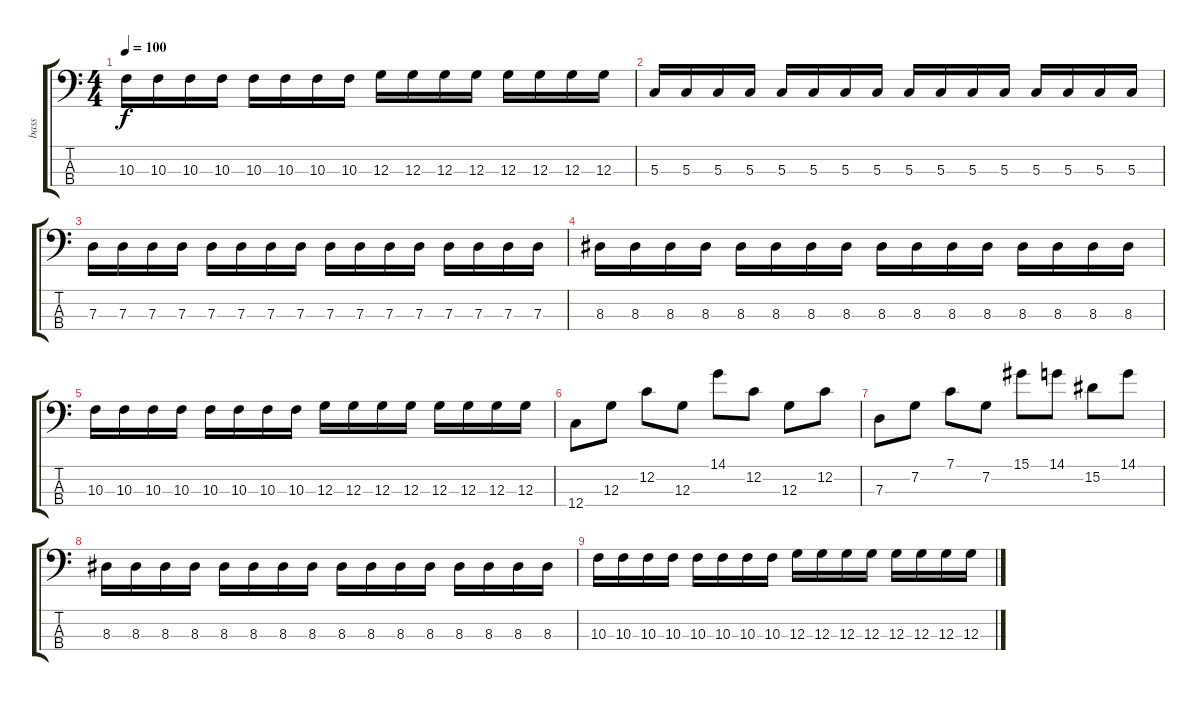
\track ("bass" "bass") {instrument electricbasspick}
\staff {score tabs}
\tuning (F2 C2 G1 C1) {hide}
\ts (4 4)
\tempo 100
\clef f4
\ks c
10.3.16{dy f} 10.3.16 10.3.16 10.3.16 10.3.16 10.3.16 10.3.16 10.3.16 12.3.16 12.3.16 12.3.16 12.3.16 12.3.16 12.3.16 12.3.16 12.3.16 |
5.3.16 5.3.16 5.3.16 5.3.16 5.3.16 5.3.16 5.3.16 5.3.16 5.3.16 5.3.16 5.3.16 5.3.16 5.3.16 5.3.16 5.3.16 5.3.16 |
7.3.16 7.3.16 7.3.16 7.3.16 7.3.16 7.3.16 7.3.16 7.3.16 7.3.16 7.3.16 7.3.16 7.3.16 7.3.16 7.3.16 7.3.16 7.3.16 |
8.3.16 8.3.16 8.3.16 8.3.16 8.3.16 8.3.16 8.3.16 8.3.16 8.3.16 8.3.16 8.3.16 8.3.16 8.3.16 8.3.16 8.3.16 8.3.16 |
10.3.16 10.3.16 10.3.16 10.3.16 10.3.16 10.3.16 10.3.16 10.3.16 12.3.16 12.3.16 12.3.16 12.3.16 12.3.16 12.3.16 12.3.16 12.3.16 |
12.4.8 12.3.8 12.2.8 12.3.8 14.1.8 12.2.8 12.3.8 12.2.8 |
7.3.8 7.2.8 7.1.8 7.2.8 15.1.8 14.1.8 15.2.8 14.1.8 |
8.3.16 8.3.16 8.3.16 8.3.16 8.3.16 8.3.16 8.3.16 8.3.16 8.3.16 8.3.16 8.3.16 8.3.16 8.3.16 8.3.16 8.3.16 8.3.16 |
10.3.16 10.3.16 10.3.16 10.3.16 10.3.16 10.3.16 10.3.16 10.3.16 12.3.16 12.3.16 12.3.16 12.3.16 12.3.16 12.3.16 12.3.16 12.3.16
